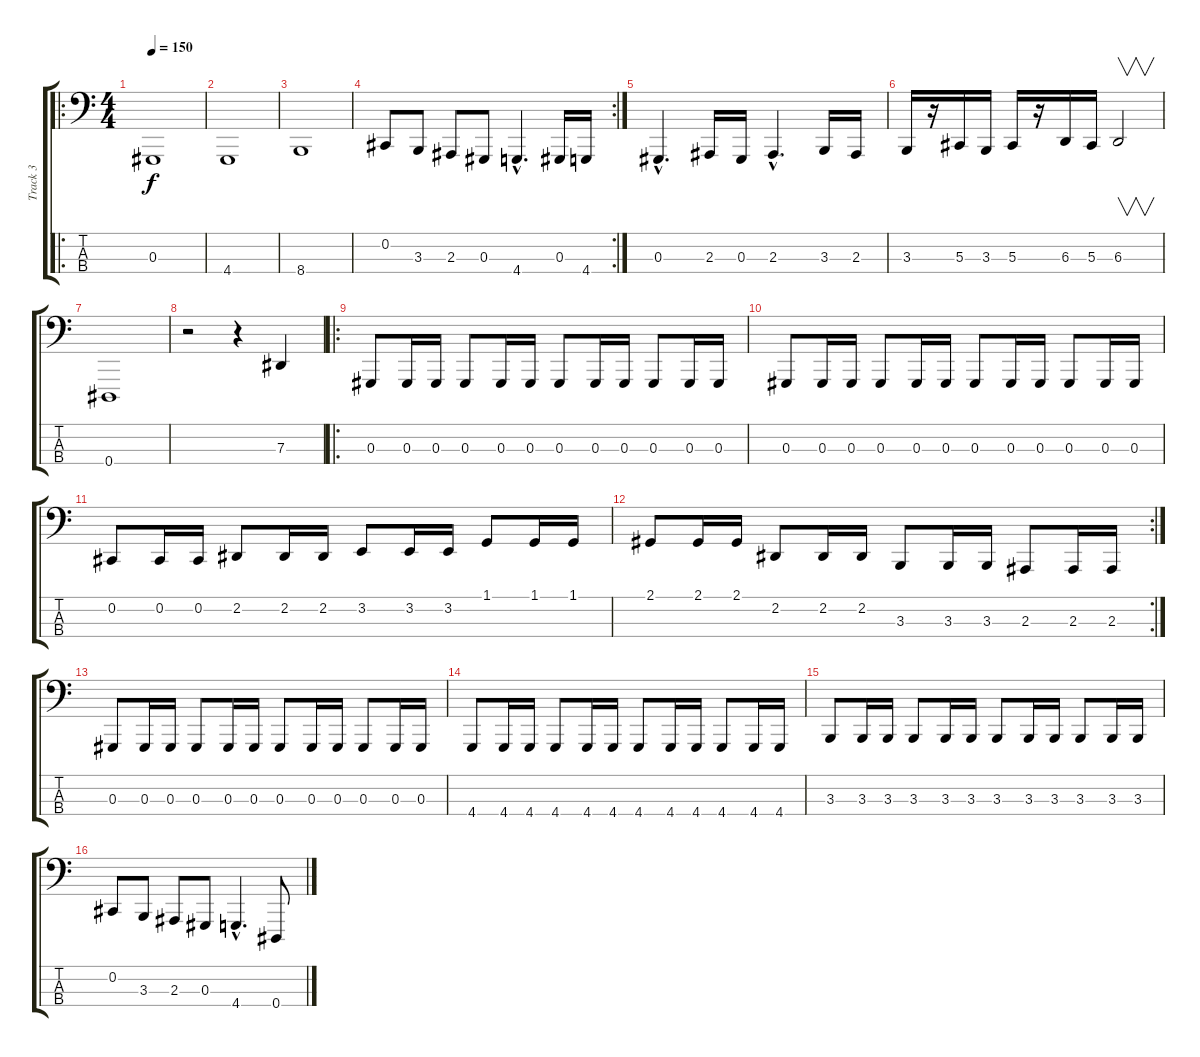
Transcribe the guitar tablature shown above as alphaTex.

\track ("Track 3" "Track 3") {instrument lead8bassandlead}
\staff {score tabs}
\tuning (Gb2 Db2 Ab1 Eb1) {hide}
\ro
\ts (4 4)
\tempo 150
\clef f4
\ks c
0.3.1{dy f instrument lead8bassandlead} |
4.4.1 |
8.4.1 |
\rc 2
0.2.8 3.3.8 2.3.8 0.3.8 4.4{hac}.4{d} 0.3.16 4.4.16 |
0.3{hac}.4{d} 2.3.16 0.3.16 2.3{hac}.4{d} 3.3.16 2.3.16 |
3.3.16 r.16 5.3.16 3.3.16 5.3.16 r.16 6.3.16 5.3.16 6.3.2{v} |
0.4.1 |
r.2 r.4 7.3.4 |
\ro
0.3.8 0.3.16 0.3.16 0.3.8 0.3.16 0.3.16 0.3.8 0.3.16 0.3.16 0.3.8 0.3.16 0.3.16 |
0.3.8 0.3.16 0.3.16 0.3.8 0.3.16 0.3.16 0.3.8 0.3.16 0.3.16 0.3.8 0.3.16 0.3.16 |
0.2.8 0.2.16 0.2.16 2.2.8 2.2.16 2.2.16 3.2.8 3.2.16 3.2.16 1.1.8 1.1.16 1.1.16 |
\rc 2
2.1.8 2.1.16 2.1.16 2.2.8 2.2.16 2.2.16 3.3.8 3.3.16 3.3.16 2.3.8 2.3.16 2.3.16 |
0.3.8 0.3.16 0.3.16 0.3.8 0.3.16 0.3.16 0.3.8 0.3.16 0.3.16 0.3.8 0.3.16 0.3.16 |
4.4.8 4.4.16 4.4.16 4.4.8 4.4.16 4.4.16 4.4.8 4.4.16 4.4.16 4.4.8 4.4.16 4.4.16 |
3.3.8 3.3.16 3.3.16 3.3.8 3.3.16 3.3.16 3.3.8 3.3.16 3.3.16 3.3.8 3.3.16 3.3.16 |
0.2.8 3.3.8 2.3.8 0.3.8 4.4{hac}.4{d} 0.4.8
